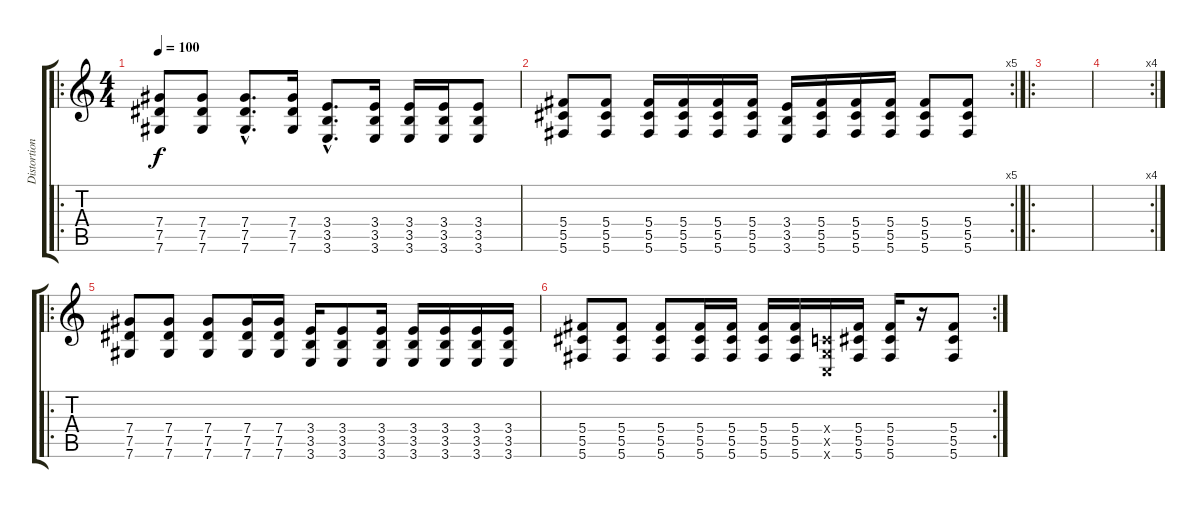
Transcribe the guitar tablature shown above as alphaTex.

\track ("Distortion 2" "Distortion") {instrument distortionguitar}
\staff {score tabs}
\tuning (Eb4 Bb3 Gb3 Db3 Ab2 Db2) {hide}
\ro
\ts (4 4)
\tempo 100
\clef g2
\ks c
(7.4 7.5 7.6).8{dy f} (7.4 7.5 7.6).8 (7.4{hac} 7.5{hac} 7.6{hac}).8{d} (7.4 7.5 7.6).16 (3.4{hac} 3.5{hac} 3.6{hac}).8{d} (3.4 3.5 3.6).16 (3.4 3.5 3.6).16 (3.4 3.5 3.6).16 (3.4 3.5 3.6).8 |
\rc 5
(5.4 5.5 5.6).8 (5.4 5.5 5.6).8 (5.4 5.5 5.6).16 (5.4 5.5 5.6).16 (5.4 5.5 5.6).16 (5.4 5.5 5.6).16 (3.4 3.5 3.6).16 (5.4 5.5 5.6).16 (5.4 5.5 5.6).16 (5.4 5.5 5.6).16 (5.4 5.5 5.6).8 (5.4 5.5 5.6).8 |
\ro
|
\rc 4
|
\ro
(7.4 7.5 7.6).8 (7.4 7.5 7.6).8 (7.4 7.5 7.6).8 (7.4 7.5 7.6).16 (7.4 7.5 7.6).16 (3.4 3.5 3.6).16 (3.4 3.5 3.6).8 (3.4 3.5 3.6).16 (3.4 3.5 3.6).16 (3.4 3.5 3.6).16 (3.4 3.5 3.6).16 (3.4 3.5 3.6).16 |
\rc 2
(5.4 5.5 5.6).8 (5.4 5.5 5.6).8 (5.4 5.5 5.6).8 (5.4 5.5 5.6).16 (5.4 5.5 5.6).16 (5.4 5.5 5.6).16 (5.4 5.5 5.6).16 (-1.4{x} -1.5{x} -1.6{x}).16 (5.4 5.5 5.6).16 (5.4 5.5 5.6).16 r.16 (5.4 5.5 5.6).8
